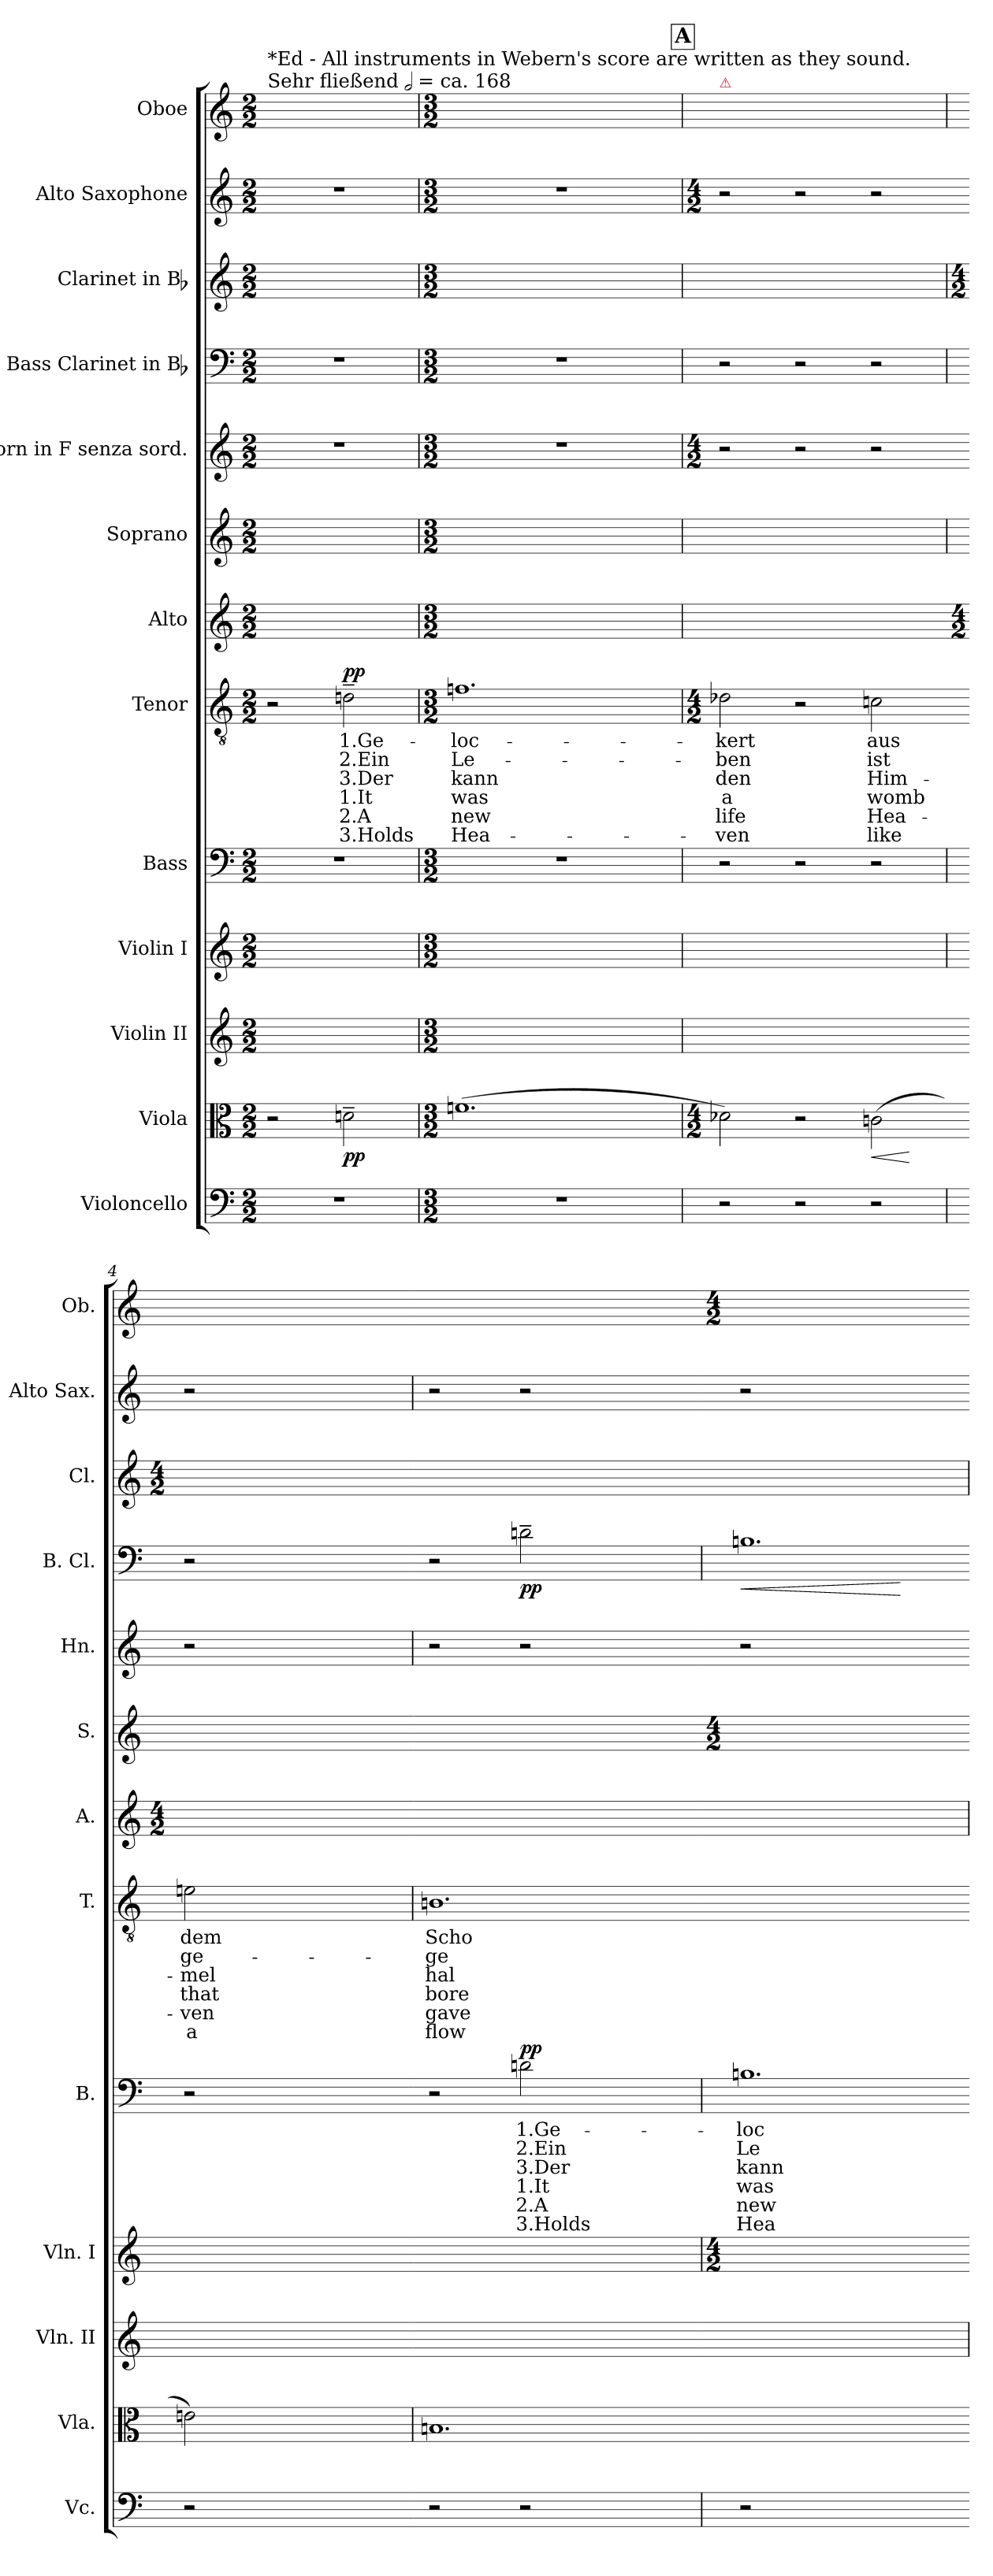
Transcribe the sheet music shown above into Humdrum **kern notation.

**kern	**kern	**dynam	**kern	**kern	**kern	**text	**text	**text	**text	**text	**text	**dynam	**kern	**text	**text	**text	**text	**text	**text	**dynam	**kern	**kern	**kern	**kern	**dynam	**kern	**kern	**kern
*part13	*part12	*part12	*part11	*part10	*part9	*part9	*part9	*part9	*part9	*part9	*part9	*part9	*part8	*part8	*part8	*part8	*part8	*part8	*part8	*part8	*part7	*part6	*part5	*part4	*part4	*part3	*part2	*part1
*staff13	*staff12	*staff12	*staff11	*staff10	*staff9	*staff9	*staff9	*staff9	*staff9	*staff9	*staff9	*staff9	*staff8	*staff8	*staff8	*staff8	*staff8	*staff8	*staff8	*staff8	*staff7	*staff6	*staff5	*staff4	*staff4	*staff3	*staff2	*staff1
*I"Violoncello	*I"Viola	*	*I"Violin II	*I"Violin I	*I"Bass	*	*	*	*	*	*	*	*I"Tenor	*	*	*	*	*	*	*	*I"Alto	*I"Soprano	*I"Horn in F senza sord.	*I"Bass Clarinet in Bb	*	*I"Clarinet in Bb	*I"Alto Saxophone	*I"Oboe
*I'Vc.	*I'Vla.	*	*I'Vln. II	*I'Vln. I	*I'B.	*	*	*	*	*	*	*	*I'T.	*	*	*	*	*	*	*	*I'A.	*I'S.	*I'Hn.	*I'B. Cl.	*	*I'Cl.	*I'Alto Sax.	*I'Ob.
*clefF4	*clefC3	*	*clefG2	*clefG2	*clefF4	*	*	*	*	*	*	*	*clefGv2	*	*	*	*	*	*	*	*clefG2	*clefG2	*clefG2	*clefF4	*	*clefG2	*clefG2	*clefG2
*k[]	*k[]	*	*k[]	*k[]	*k[]	*	*	*	*	*	*	*	*k[]	*	*	*	*	*	*	*	*k[]	*k[]	*	*	*	*	*	*k[]
*M2/2	*M2/2	*	*M2/2	*M2/2	*M2/2	*	*	*	*	*	*	*	*M2/2	*	*	*	*	*	*	*	*M2/2	*M2/2	*M2/2	*M2/2	*	*M2/2	*M2/2	*M2/2
=1	=1	=1	=1	=1	=1	=1	=1	=1	=1	=1	=1	=1	=1	=1	=1	=1	=1	=1	=1	=1	=1	=1	=1	=1	=1	=1	=1	=1
!	!	!	!	!	!	!	!	!	!	!	!	!	!	!	!	!	!	!	!	!	!	!	!	!	!	!	!	!LO:TX:a:t=Sehr fließend [half] = ca. 168
!	!	!	!	!	!	!	!	!	!	!	!	!	!	!	!	!	!	!	!	!	!	!	!	!	!	!	!	!LO:TX:a:t=*Ed - All instruments in Webern's score are written as they sound.
1r	2r	.	1ryy	1ryy	1r	.	.	.	.	.	.	.	2r	.	.	.	.	.	.	.	1ryy	1ryy	1r	1r	.	1ryy	1r	1ryy
!	!	!	!	!	!	!	!	!	!	!	!	!	!	!	!	!	!	!	!	!LO:DY:a	!	!	!	!	!	!	!	!
.	2dn~	pp	.	.	.	.	.	.	.	.	.	.	2dn~	1.Ge-	2.Ein	3.Der	1.It	2.A	3.Holds	pp	.	.	.	.	.	.	.	.
=2	=2	=2	=2	=2	=2	=2	=2	=2	=2	=2	=2	=2	=2	=2	=2	=2	=2	=2	=2	=2	=2	=2	=2	=2	=2	=2	=2	=2
*M3/2	*M3/2	*	*M3/2	*M3/2	*M3/2	*	*	*	*	*	*	*	*M3/2	*	*	*	*	*	*	*	*M3/2	*M3/2	*M3/2	*M3/2	*	*M3/2	*M3/2	*M3/2
1.r	(1.fn	.	2ryy	1.ryy	1.r	.	.	.	.	.	.	.	1.fn	-loc-	Le-	kann	was	new	Hea-	.	2ryy	1.ryy	1.r	1.r	.	1.ryy	1.r	1.ryy
.	.	.	2ryy	.	.	.	.	.	.	.	.	.	.	.	.	.	.	.	.	.	2ryy	.	.	.	.	.	.	.
.	.	.	2ryy	.	.	.	.	.	.	.	.	.	.	.	.	.	.	.	.	.	2ryy	.	.	.	.	.	.	.
!!LO:REH:place=s1:t=A
=3	=3	=3	=3	=3	=3	=3	=3	=3	=3	=3	=3	=3	=3	=3	=3	=3	=3	=3	=3	=3	=3	=3	=3	=3	=3	=3	=3	=3
*	*M4/2	*	*	*	*	*	*	*	*	*	*	*	*M4/2	*	*	*	*	*	*	*	*	*	*M4/2	*	*	*	*M4/2	*
!	!	!	!	!	!	!	!	!	!	!	!	!	!	!	!	!	!	!	!	!	!	!	!	!	!	!	!	!LO:TX:a:color=crimson:t=⚠
2r	2d-X)	.	1.ryy	2ryy	2r	.	.	.	.	.	.	.	2d-X	-kert	-ben	den	a	life	ven	.	1.ryy	2ryy	2r	2r	.	2ryy	2r	2ryy
2r	2r	.	.	2ryy	2r	.	.	.	.	.	.	.	2r	.	.	.	.	.	.	.	.	2ryy	2r	2r	.	2ryy	2r	2ryy
!	!	!LO:HP:b	!	!	!	!	!	!	!	!	!	!	!	!	!	!	!	!	!	!	!	!	!	!	!	!	!	!
2r	(2cn	<	.	2ryy	2r	.	.	.	.	.	.	.	2cn	aus	ist	Him-	womb	Hea-	like	.	.	2ryy	2r	2r	.	2ryy	2r	2ryy
.	.	[	.	.	.	.	.	.	.	.	.	.	.	.	.	.	.	.	.	.	.	.	.	.	.	.	.	.
=4	=4-	=4	=4	=4	=4	=4	=4	=4	=4	=4	=4	=4	=4-	=4	=4	=4	=4	=4	=4	=4	=4	=4	=4-	=4	=4	=4	=4-	=4
*	*	*	*	*	*	*	*	*	*	*	*	*	*	*	*	*	*	*	*	*	*M4/2	*	*	*	*	*M4/2	*	*
2r	2en)	.	2ryy	2ryy	2r	.	.	.	.	.	.	.	2en	dem	ge-	-mel	that	ven	a	.	2ryy	1.ryy	2r	2r	.	2ryy	2r	1.ryy
1ryy	1ryy	.	1ryy	1ryy	1ryy	.	.	.	.	.	.	.	1ryy	.	.	.	.	.	.	.	1ryy	.	1ryy	1ryy	.	1ryy	1ryy	.
=-	=	=-	=-	=-	=-	=-	=-	=-	=-	=-	=-	=-	=	=-	=-	=-	=-	=-	=-	=-	=-	=-	=	=-	=-	=-	=	=-
2r	1.Bn	.	2ryy	2ryy	2r	.	.	.	.	.	.	.	1.Bn	Scho-	-ge-	hal-	bore	gave	flow-	.	2ryy	1.ryy	2r	2r	.	2ryy	2r	1.ryy
!	!	!	!	!	!	!	!	!	!	!	!	!LO:DY:a	!	!	!	!	!	!	!	!	!	!	!	!	!	!	!	!
2r	.	.	2ryy	2ryy	2dn	1.Ge-	2.Ein	3.Der	1.It	2.A	3.Holds	pp	.	.	.	.	.	.	.	.	2ryy	.	2r	2dn~	pp	2ryy	2r	.
2ryy	.	.	2ryy	2ryy	2ryy	.	.	.	.	.	.	.	.	.	.	.	.	.	.	.	2ryy	.	2ryy	2ryy	.	2ryy	2ryy	.
=5	=5-	=5	=5-	=5	=5	=5	=5	=5	=5	=5	=5	=5	=5-	=5	=5	=5	=5	=5	=5	=5	=5-	=5	=5-	=5	=5	=5-	=5-	=5
*	*	*	*	*M4/2	*	*	*	*	*	*	*	*	*	*	*	*	*	*	*	*	*	*M4/2	*	*	*	*	*	*M4/2
!	!	!	!	!	!	!	!	!	!	!	!	!	!	!	!	!	!	!	!	!	!	!	!	!	!LO:HP:b	!	!	!
2r	1.ryy	.	2ryy	2ryy	1.Bn	-loc-	Le-	kann	was	new	Hea-	.	1.ryy	.	.	.	.	.	.	.	2ryy	2ryy	2r	1.Bn	<	2ryy	2r	2ryy
1ryy	.	.	1ryy	1ryy	.	.	.	.	.	.	.	.	.	.	.	.	.	.	.	.	1ryy	1ryy	1ryy	.	.	1ryy	1ryy	1ryy
.	.	.	.	.	.	.	.	.	.	.	.	.	.	.	.	.	.	.	.	.	.	.	.	.	[	.	.	.
=-	=-	=-	=	=-	=-	=-	=-	=-	=-	=-	=-	=-	=-	=-	=-	=-	=-	=-	=-	=-	=	=-	=-	=-	=-	=	=-	=-
*-	*-	*-	*-	*-	*-	*-	*-	*-	*-	*-	*-	*-	*-	*-	*-	*-	*-	*-	*-	*-	*-	*-	*-	*-	*-	*-	*-	*-
